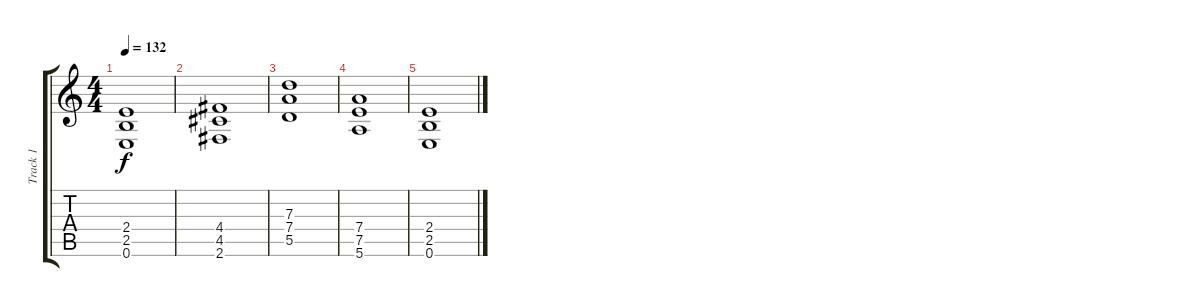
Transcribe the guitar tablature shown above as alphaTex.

\track ("Track 1" "Track 1") {instrument electricguitarclean}
\staff {score tabs}
\tuning (E4 B3 G3 D3 A2 E2) {hide}
\ts (4 4)
\tempo 132
\clef g2
\ks c
(2.4 2.5 0.6).1{dy f} |
(4.4 4.5 2.6).1 |
(7.3 7.4 5.5).1{instrument distortionguitar} |
(7.4 7.5 5.6).1 |
(2.4 2.5 0.6).1
